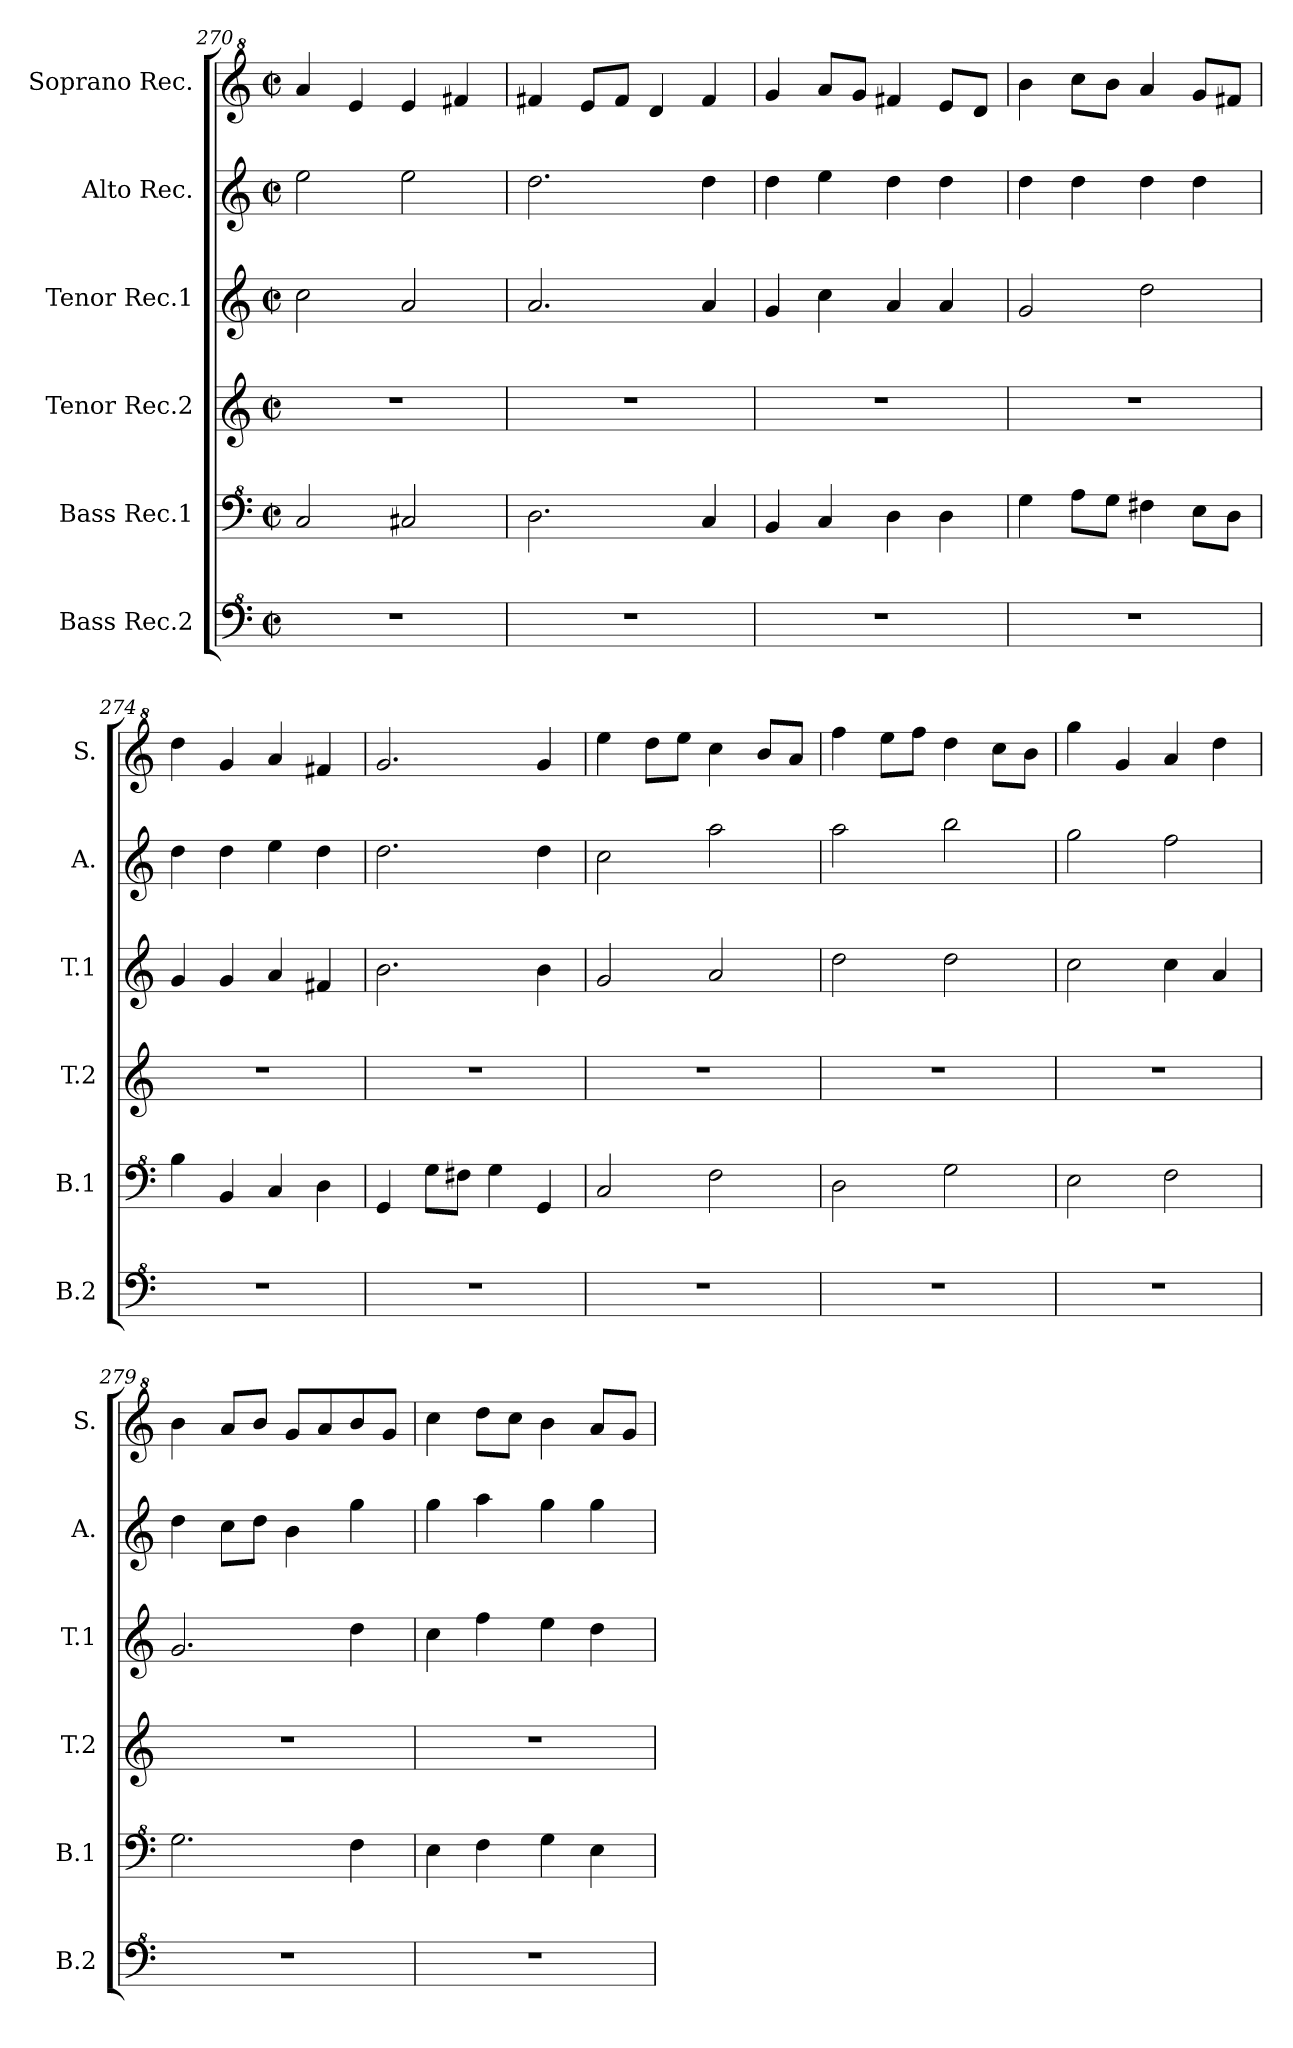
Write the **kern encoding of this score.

**kern	**kern	**kern	**kern	**kern	**kern
*part6	*part5	*part4	*part3	*part2	*part1
*staff6	*staff5	*staff4	*staff3	*staff2	*staff1
*I"Bass Rec.2	*I"Bass Rec.1	*I"Tenor Rec.2	*I"Tenor Rec.1	*I"Alto Rec.	*I"Soprano Rec.
*I'B.2	*I'B.1	*I'T.2	*I'T.1	*I'A.	*I'S.
*clefF^4	*clefF^4	*clefG2	*clefG2	*clefG2	*clefG^2
*k[]	*k[]	*k[]	*k[]	*k[]	*k[]
*M2/2	*M2/2	*M2/2	*M2/2	*M2/2	*M2/2
*met(c|)	*met(c|)	*met(c|)	*met(c|)	*met(c|)	*met(c|)
=270	=270	=270	=270	=270	=270
1r	2c/	1r	2cc\	2ee\	4aa/
.	.	.	.	.	4ee/
.	2c#X/	.	2a/	2ee\	4ee/
.	.	.	.	.	4ff#X/
=271	=271	=271	=271	=271	=271
1r	2.d\	1r	2.a/	2.dd\	4ff#X/
.	.	.	.	.	8ee/L
.	.	.	.	.	8ff#/J
.	.	.	.	.	4dd/
.	4c/	.	4a/	4dd\	4ff#/
=272	=272	=272	=272	=272	=272
1r	4B/	1r	4g/	4dd\	4gg/
.	4c/	.	4cc\	4ee\	8aa/L
.	.	.	.	.	8gg/J
.	4d\	.	4a/	4dd\	4ff#X/
.	4d\	.	4a/	4dd\	8ee/L
.	.	.	.	.	8dd/J
=273	=273	=273	=273	=273	=273
1r	4g\	1r	2g/	4dd\	4bb\
.	8a\L	.	.	4dd\	8ccc\L
.	8g\J	.	.	.	8bb\J
.	4f#X\	.	2dd\	4dd\	4aa/
.	8e\L	.	.	4dd\	8gg/L
.	8d\J	.	.	.	8ff#X/J
=274	=274	=274	=274	=274	=274
1r	4b\	1r	4g/	4dd\	4ddd\
.	4B/	.	4g/	4dd\	4gg/
.	4c/	.	4a/	4ee\	4aa/
.	4d\	.	4f#X/	4dd\	4ff#X/
=275	=275	=275	=275	=275	=275
1r	4G/	1r	2.b\	2.dd\	2.gg/
.	8g\L	.	.	.	.
.	8f#X\J	.	.	.	.
.	4g\	.	.	.	.
.	4G/	.	4b\	4dd\	4gg/
!!LO:LB:g=z
=276	=276	=276	=276	=276	=276
1r	2c/	1r	2g/	2cc\	4eee\
.	.	.	.	.	8ddd\L
.	.	.	.	.	8eee\J
.	2f\	.	2a/	2aa\	4ccc\
.	.	.	.	.	8bb/L
.	.	.	.	.	8aa/J
=277	=277	=277	=277	=277	=277
1r	2d\	1r	2dd\	2aa\	4fff\
.	.	.	.	.	8eee\L
.	.	.	.	.	8fff\J
.	2g\	.	2dd\	2bb\	4ddd\
.	.	.	.	.	8ccc\L
.	.	.	.	.	8bb\J
=278	=278	=278	=278	=278	=278
1r	2e\	1r	2cc\	2gg\	4ggg\
.	.	.	.	.	4gg/
.	2f\	.	4cc\	2ff\	4aa/
.	.	.	4a/	.	4ddd\
=279	=279	=279	=279	=279	=279
1r	2.g\	1r	2.g/	4dd\	4bb\
.	.	.	.	8cc\L	8aa/L
.	.	.	.	8dd\J	8bb/J
.	.	.	.	4b\	8gg/L
.	.	.	.	.	8aa/
.	4f\	.	4dd\	4gg\	8bb/
.	.	.	.	.	8gg/J
=280	=280	=280	=280	=280	=280
1r	4e\	1r	4cc\	4gg\	4ccc\
.	4f\	.	4ff\	4aa\	8ddd\L
.	.	.	.	.	8ccc\J
.	4g\	.	4ee\	4gg\	4bb\
.	4e\	.	4dd\	4gg\	8aa/L
.	.	.	.	.	8gg/J
=	=	=	=	=	=
*-	*-	*-	*-	*-	*-
